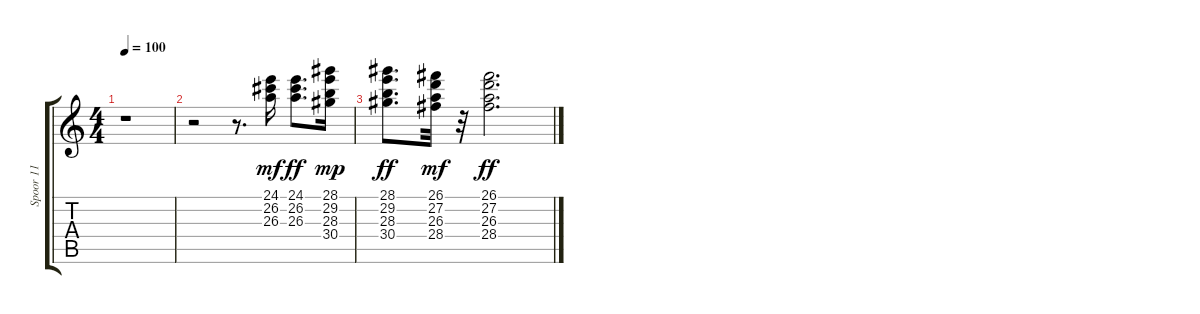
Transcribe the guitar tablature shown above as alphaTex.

\track ("Spoor 11" "Spoor 11") {instrument brightacousticpiano}
\staff {score tabs}
\tuning (E4 B3 G3 D3 A2 E2) {hide}
\ts (4 4)
\tempo 100
\clef g2
\ks c
r.1{dy f} |
r.2 r.8{d} (24.1 26.2 26.3).16{dy mf} (24.1 26.2 26.3).8{d dy ff} (28.1 29.2 28.3 30.4).16{dy mp} |
(28.1 29.2 28.3 30.4).8{d dy ff} (26.1 27.2 26.3 28.4).32{dy mf} r.32 (26.1 27.2 26.3 28.4).2{d dy ff}
